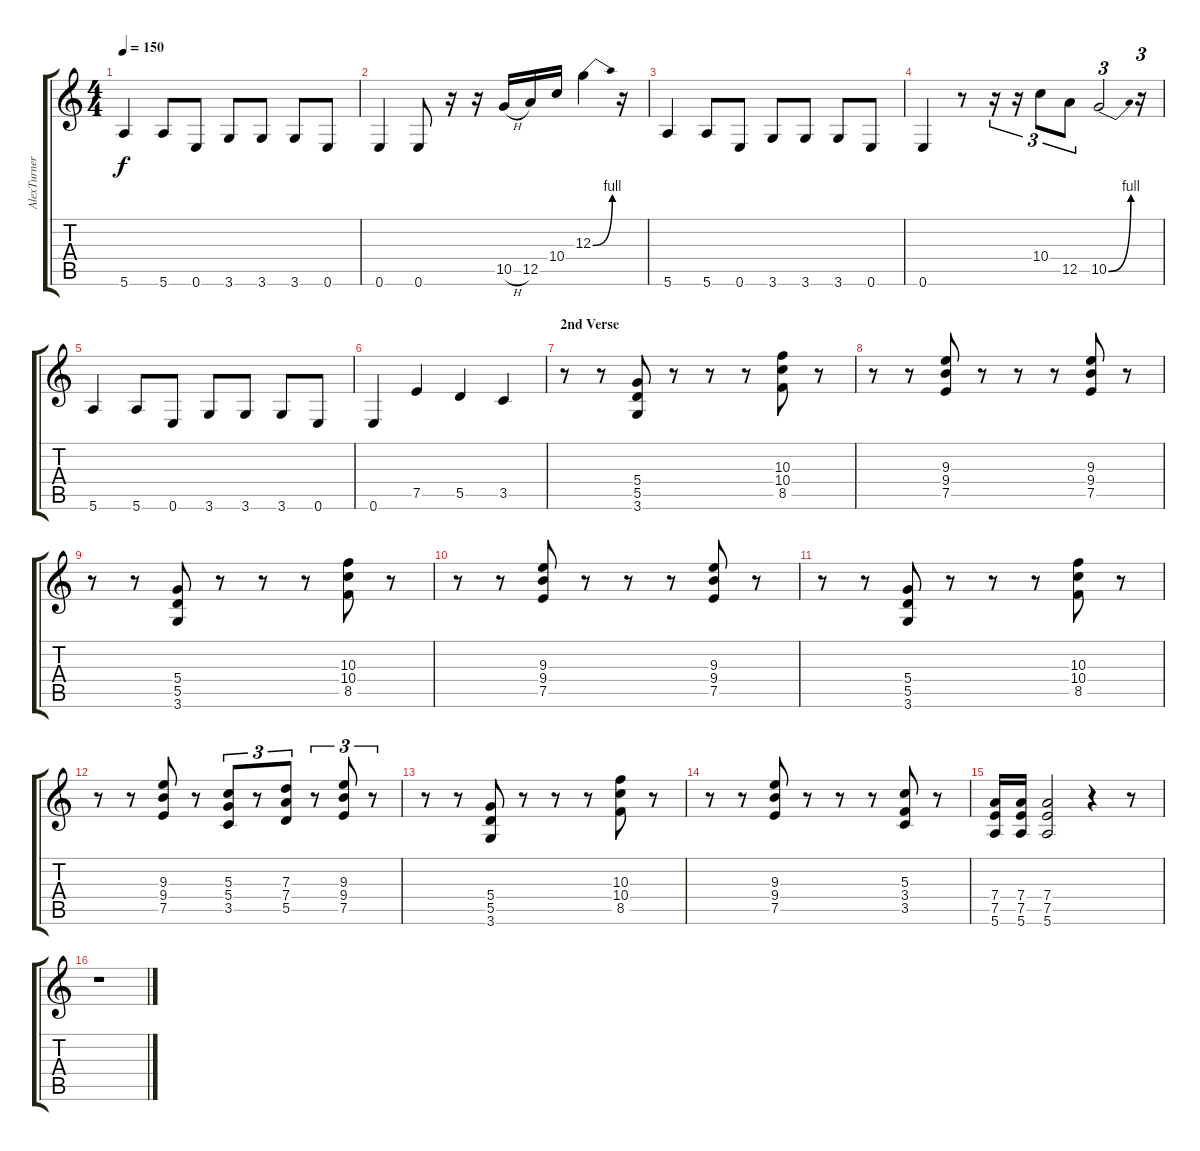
\track ("AlexTurner" "AlexTurner") {instrument overdrivenguitar}
\staff {score tabs}
\tuning (E4 B3 G3 D3 A2 E2) {hide}
\ts (4 4)
\tempo 150
\clef g2
\ks c
5.6.4{dy f} 5.6.8 0.6.8 3.6.8 3.6.8 3.6.8 0.6.8 |
0.6.4 0.6.8 r.16 r.16 10.5{h}.16 12.5.16 10.4.16 12.3{be (bend 0 0 60 4)}.4 r.16 |
5.6.4 5.6.8 0.6.8 3.6.8 3.6.8 3.6.8 0.6.8 |
0.6.4 r.8 r.16{tu (3 2)} r.16{tu (3 2)} 10.4.8{tu (3 2)} 12.5.8{tu (3 2)} 10.5{be (bend 0 0 60 4)}.2{tu (3 2)} r.16{tu (3 2)} |
5.6.4 5.6.8 0.6.8 3.6.8 3.6.8 3.6.8 0.6.8 |
0.6.4 7.5.4 5.5.4 3.5.4 |
\section ("" "2nd Verse")
r.8 r.8 (5.4 5.5 3.6).8 r.8 r.8 r.8 (10.3 10.4 8.5).8 r.8 |
r.8 r.8 (9.3 9.4 7.5).8 r.8 r.8 r.8 (9.3 9.4 7.5).8 r.8 |
r.8 r.8 (5.4 5.5 3.6).8 r.8 r.8 r.8 (10.3 10.4 8.5).8 r.8 |
r.8 r.8 (9.3 9.4 7.5).8 r.8 r.8 r.8 (9.3 9.4 7.5).8 r.8 |
r.8 r.8 (5.4 5.5 3.6).8 r.8 r.8 r.8 (10.3 10.4 8.5).8 r.8 |
r.8 r.8 (9.3 9.4 7.5).8 r.8 (5.3 5.4 3.5).8{tu (3 2)} r.8{tu (3 2)} (7.3 7.4 5.5).8{tu (3 2)} r.8{tu (3 2)} (9.3 9.4 7.5).8{tu (3 2)} r.8{tu (3 2)} |
r.8 r.8 (5.4 5.5 3.6).8 r.8 r.8 r.8 (10.3 10.4 8.5).8 r.8 |
r.8 r.8 (9.3 9.4 7.5).8 r.8 r.8 r.8 (5.3 3.4 3.5).8 r.8 |
(7.4 7.5 5.6).16 (7.4 7.5 5.6).16 (7.4 7.5 5.6).2 r.4 r.8 |
r.1
